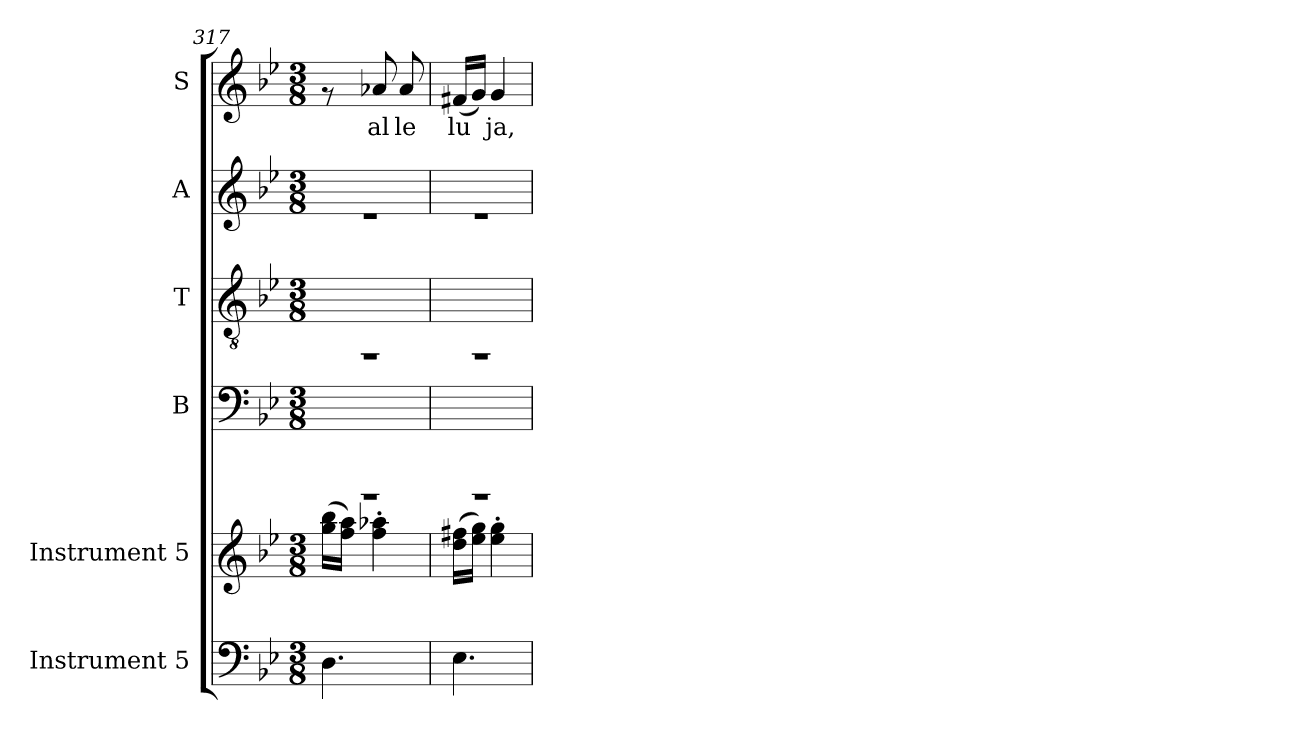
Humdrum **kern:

**kern	**kern	**kern	**kern	**kern	**kern	**text
*part6	*part5	*part4	*part3	*part2	*part1	*part1
*staff6	*staff5	*staff4	*staff3	*staff2	*staff1	*staff1
*I"Instrument 5	*I"Instrument 5	*I"B	*I"T	*I"A	*I"S	*
*	*	*I'B	*I'T	*I'A	*I'S	*
!!LO:LB:g=z
*clefF4	*clefG2	*clefF4	*clefGv2	*clefG2	*clefG2	*
*k[b-e-]	*k[b-e-]	*k[b-e-]	*k[b-e-]	*k[b-e-]	*k[b-e-]	*
*B-:	*B-:	*B-:	*B-:	*B-:	*B-:	*
*M3/8	*M3/8	*M3/8	*M3/8	*M3/8	*M3/8	*
=317	=317	=317	=317	=317	=317	=317
4.D\	(>16gg\ 16bb-\L	4.rCCC	4.rFF	4.rf	8rf	.
.	16aa\ 16ff\J)	.	.	.	.	.
!	!	!	!	!	!	!LO:LY:b:cj
.	4ff\'> 4aa-X\'>	.	.	.	8a-X/	al
!	!	!	!	!	!	!LO:LY:b:cj
.	.	.	.	.	8a-/	le
=318	=318	=318	=318	=318	=318	=318
!	!	!	!	!	!	!LO:LY:b:cj
4.E-\	(>16dd\ 16ff#X\L	4.rCCC	4.rFF	4.rf	(<16f#X/L	lu
!	!	!	!	!	!	!LO:LY:b:cj
.	16ee-\ 16gg\J)	.	.	.	16g/J)	.
!	!	!	!	!	!	!LO:LY:b:cj
.	4ee-\'> 4gg\'>	.	.	.	4g/	ja,
=	=	=	=	=	=	=
*-	*-	*-	*-	*-	*-	*-
